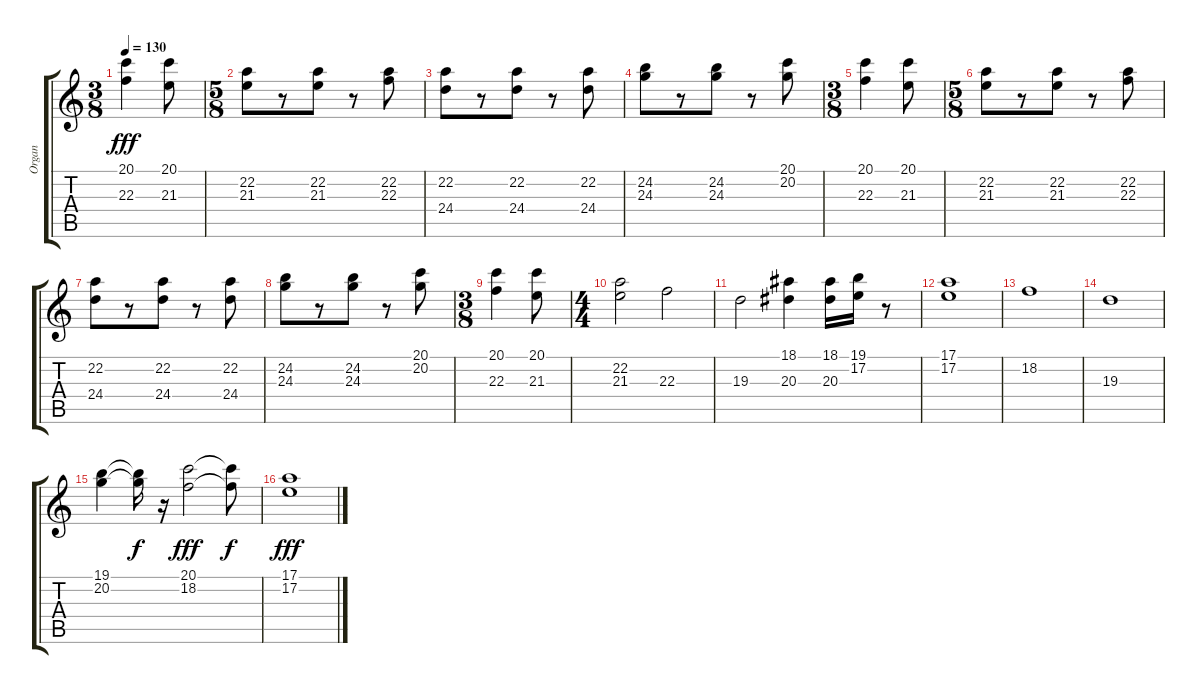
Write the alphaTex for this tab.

\track ("Organ" "Organ") {instrument rockorgan}
\staff {score tabs}
\tuning (E4 B3 G3 D3 A2 E2) {hide}
\ts (3 8)
\tempo 130
\clef g2
\ks c
(20.1 22.3).4{dy fff} (20.1 21.3).8 |
\ts (5 8)
(22.2 21.3).8 r.8 (22.2 21.3).8 r.8 (22.2 22.3).8 |
(22.2 24.4).8 r.8 (22.2 24.4).8 r.8 (22.2 24.4).8 |
(24.2 24.3).8 r.8 (24.2 24.3).8 r.8 (20.1 20.2).8 |
\ts (3 8)
(20.1 22.3).4 (20.1 21.3).8 |
\ts (5 8)
(22.2 21.3).8 r.8 (22.2 21.3).8 r.8 (22.2 22.3).8 |
(22.2 24.4).8 r.8 (22.2 24.4).8 r.8 (22.2 24.4).8 |
(24.2 24.3).8 r.8 (24.2 24.3).8 r.8 (20.1 20.2).8 |
\ts (3 8)
(20.1 22.3).4 (20.1 21.3).8 |
\ts (4 4)
(22.2 21.3).2 22.3.2 |
19.3.2 (18.1 20.3).4 (18.1 20.3).16 (19.1 17.2).16 r.8 |
(17.1 17.2).1 |
18.2.1 |
19.3.1 |
(19.1 20.2).4 (19.1{t} 20.2{t}).16{dy f} r.16 (20.1 18.2).2{dy fff} (20.1{t} 18.2{t}).8{dy f} |
(17.1 17.2).1{dy fff}
